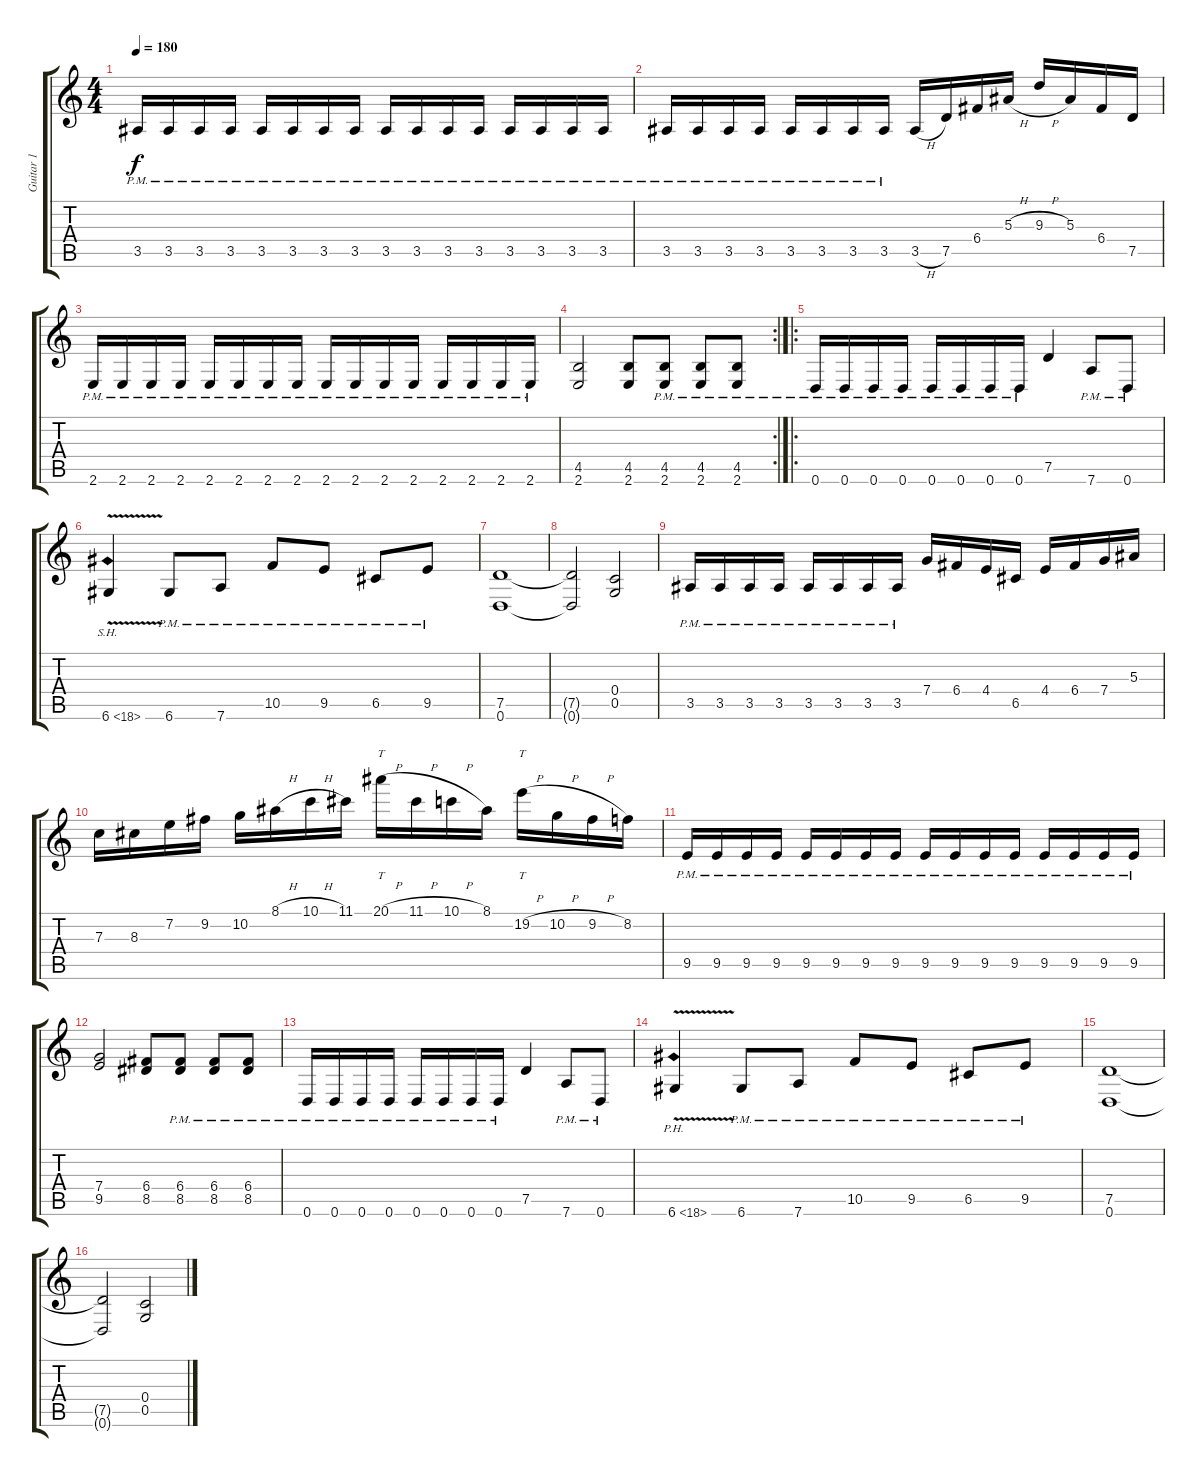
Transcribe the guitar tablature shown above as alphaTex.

\track ("Guitar 1" "Guitar 1") {instrument distortionguitar}
\staff {score tabs}
\tuning (D4 A3 F3 C3 G2 D2) {hide}
\ts (4 4)
\tempo 180
\clef g2
\ks c
3.5{pm}.16{dy f} 3.5{pm}.16 3.5{pm}.16 3.5{pm}.16 3.5{pm}.16 3.5{pm}.16 3.5{pm}.16 3.5{pm}.16 3.5{pm}.16 3.5{pm}.16 3.5{pm}.16 3.5{pm}.16 3.5{pm}.16 3.5{pm}.16 3.5{pm}.16 3.5{pm}.16 |
3.5{pm}.16 3.5{pm}.16 3.5{pm}.16 3.5{pm}.16 3.5{pm}.16 3.5{pm}.16 3.5{pm}.16 3.5{pm}.16 3.5{h}.16 7.5.16 6.4.16 5.3{h}.16 9.3{h}.16 5.3.16 6.4.16 7.5.16 |
2.6{pm}.16 2.6{pm}.16 2.6{pm}.16 2.6{pm}.16 2.6{pm}.16 2.6{pm}.16 2.6{pm}.16 2.6{pm}.16 2.6{pm}.16 2.6{pm}.16 2.6{pm}.16 2.6{pm}.16 2.6{pm}.16 2.6{pm}.16 2.6{pm}.16 2.6{pm}.16 |
\rc 2
(4.5 2.6).2 (4.5 2.6).8 (4.5{pm} 2.6{pm}).8 (4.5{pm} 2.6{pm}).8 (4.5{pm} 2.6{pm}).8 |
\ro
0.6{pm}.16 0.6{pm}.16 0.6{pm}.16 0.6{pm}.16 0.6{pm}.16 0.6{pm}.16 0.6{pm}.16 0.6{pm}.16 7.5.4 7.6{pm}.8 0.6{pm}.8 |
6.6{sh 12 v}.4 6.6{pm}.8 7.6{pm}.8 10.5{pm}.8 9.5{pm}.8 6.5{pm}.8 9.5{pm}.8 |
(7.5 0.6).1 |
(7.5{t} 0.6{t}).2 (0.4 0.5).2 |
3.5{pm}.16 3.5{pm}.16 3.5{pm}.16 3.5{pm}.16 3.5{pm}.16 3.5{pm}.16 3.5{pm}.16 3.5{pm}.16 7.4.16 6.4.16 4.4.16 6.5.16 4.4.16 6.4.16 7.4.16 5.3.16 |
7.3.16 8.3.16 7.2.16 9.2.16 10.2.16 8.1{h}.16 10.1{h}.16 11.1.16 20.1{h}.16{tt} 11.1{h}.16 10.1{h}.16 8.1.16 19.2{h}.16{tt} 10.2{h}.16 9.2{h}.16 8.2.16 |
9.5{pm}.16 9.5{pm}.16 9.5{pm}.16 9.5{pm}.16 9.5{pm}.16 9.5{pm}.16 9.5{pm}.16 9.5{pm}.16 9.5{pm}.16 9.5{pm}.16 9.5{pm}.16 9.5{pm}.16 9.5{pm}.16 9.5{pm}.16 9.5{pm}.16 9.5{pm}.16 |
(7.4 9.5).2 (6.4 8.5).8 (6.4{pm} 8.5{pm}).8 (6.4{pm} 8.5{pm}).8 (6.4{pm} 8.5{pm}).8 |
0.6{pm}.16 0.6{pm}.16 0.6{pm}.16 0.6{pm}.16 0.6{pm}.16 0.6{pm}.16 0.6{pm}.16 0.6{pm}.16 7.5.4 7.6{pm}.8 0.6{pm}.8 |
6.6{ph 12 v}.4 6.6{pm}.8 7.6{pm}.8 10.5{pm}.8 9.5{pm}.8 6.5{pm}.8 9.5{pm}.8 |
(7.5 0.6).1 |
(7.5{t} 0.6{t}).2 (0.4 0.5).2
